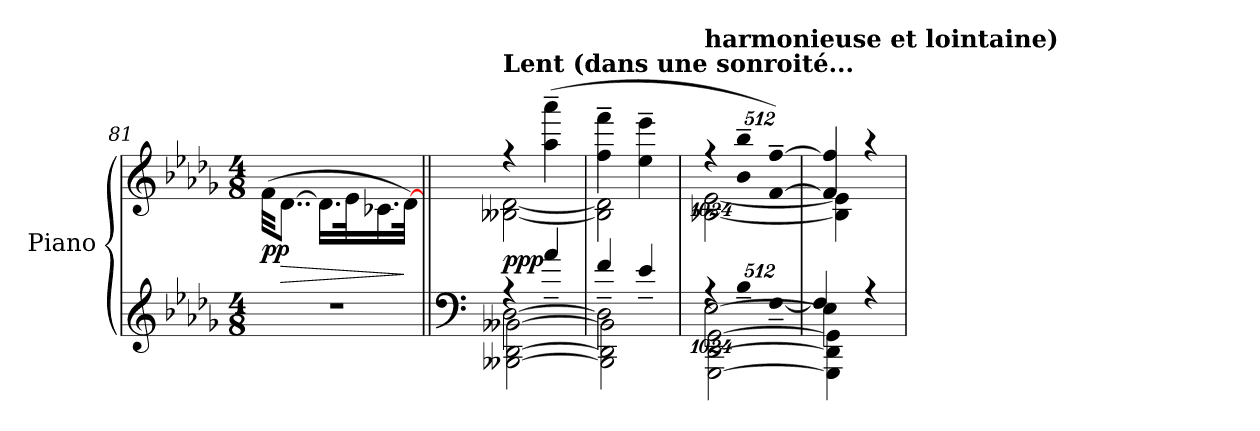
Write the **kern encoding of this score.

**kern	**kern	**dynam
*part1	*part1	*part1
*staff2	*staff1	*staff1/2
*I"Piano	*	*
*I'Pno.	*	*
*clefG2	*clefG2	*
*k[b-e-a-d-g-]	*k[b-e-a-d-g-]	*
*D-:	*D-:	*
*M4/8	*M4/8	*
=81	=81	=81
!	!	!LO:DY:b
2r	(>32f\KKL	pp
!	!	!LO:HP:b
.	[8..d-\J	>
.	16.d-\LL]	.
.	32e-\k	.
.	16.c-X\	.
.	[32d-\JJk)	]
=82||	=82||	=82||
*clefF4	*	*
*^	*^	*
*	*^	*	*	*
!	!	!	!LO:TX:a:B:t=Lent (dans une sonroité...	!	!
!	!	!	!	!	!LO:DY:a=2
[<2D-\	4rA	[2BBB--X\ [2DD-\ [2BB--X\	4rff	[<2B--X\ [<2d-\	ppp
.	4a-~>/	.	(>4aa-\~< 4aaa-\~<	.	.
=83	=83	=83	=83	=83	=83
2D-\]	4f~>/	2BBB--\] 2DD-\] 2BB--\]	4ff\~< 4fff\~<	2B--\] 2d-\]	.
.	4e-~>/	.	4ee-\~< 4eee-\~<	.	.
!!LO:LB:g=z	!!
=84	=84	=84	=84	=84	=84
*	*Xbrackettup	*	*	*	*
!	!LO:N:vis=4	!	!	!	!
*	*	*	*Xbrackettup	*	*
!	!	!	!LO:TX:a:B:t=harmonieuse et lointaine)	!	!
!	!	!	!LO:N:vis=4	!	!
[<2E-\	4096%683rA	[2GGG-\ [2DD-\ [2GG-\	4096%683rff	[<2B-X\ [<2e-\	.
!	!LO:N:vis=4	!	!LO:N:vis=4	!	!
.	2048%341B-~>/	.	2048%341b-/~> 2048%341bb-/~>	.	.
!	!LO:N:vis=4	!	!LO:N:vis=4	!	!
.	[>4096%683F~>/	.	[>4096%683f/~> [>4096%683ff/~>)	.	.
=85	=85	=85	=85	=85	=85
4E-\]	4F/]	4GGG-\] 4DD-\] 4GG-\]	4f/] 4ff/]	4B-\] 4e-\]	.
4ryy	4ryy	4rA	4raa	4ryy	.
*v	*v	*v	*	*	*
*	*v	*v	*
=	=	=
*-	*-	*-
